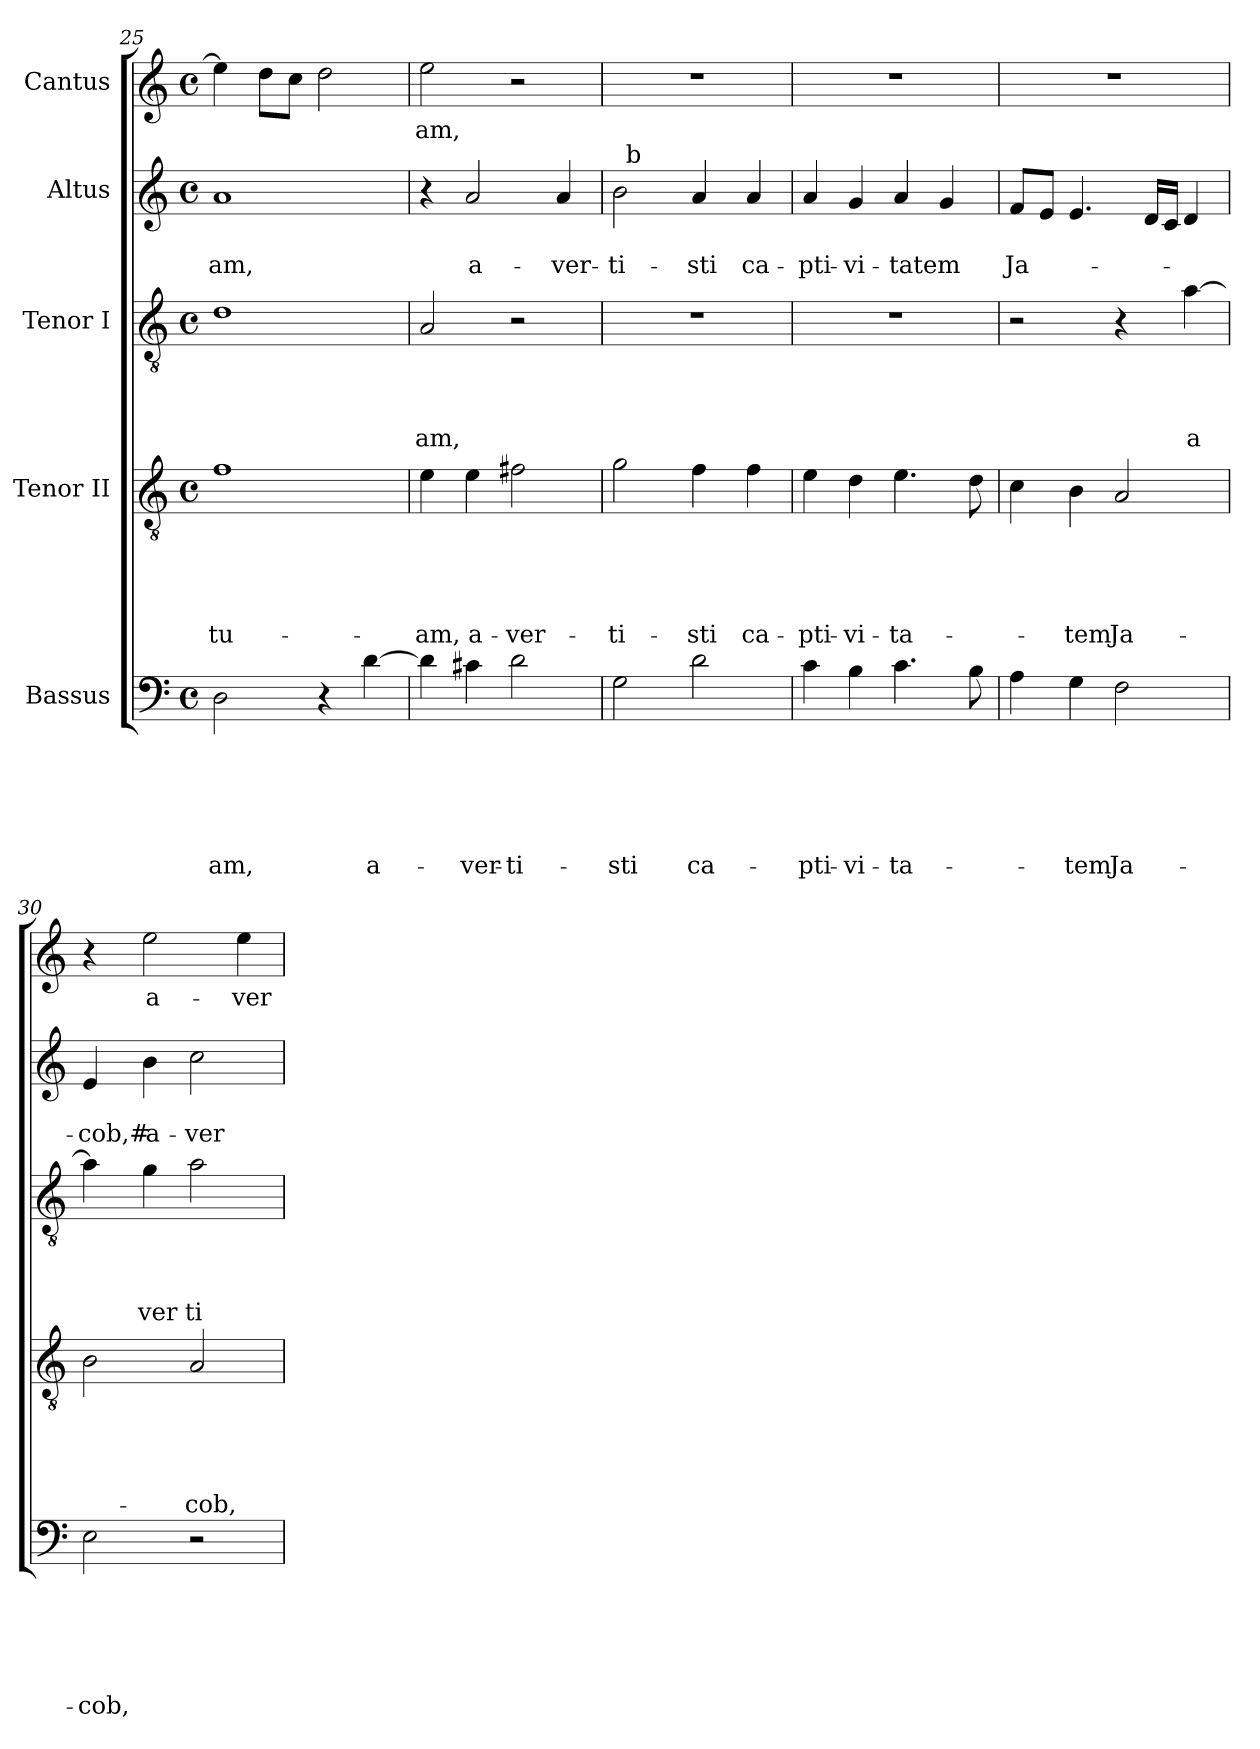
**kern	**text	**text	**text	**text	**text	**text	**kern	**text	**text	**text	**text	**text	**kern	**text	**text	**text	**text	**kern	**text	**text	**kern	**text
*part5	*part5	*part5	*part5	*part5	*part5	*part5	*part4	*part4	*part4	*part4	*part4	*part4	*part3	*part3	*part3	*part3	*part3	*part2	*part2	*part2	*part1	*part1
*staff5	*staff5	*staff5	*staff5	*staff5	*staff5	*staff5	*staff4	*staff4	*staff4	*staff4	*staff4	*staff4	*staff3	*staff3	*staff3	*staff3	*staff3	*staff2	*staff2	*staff2	*staff1	*staff1
*I"Bassus	*	*	*	*	*	*	*I"Tenor II	*	*	*	*	*	*I"Tenor I	*	*	*	*	*I"Altus	*	*	*I"Cantus	*
*clefF4	*	*	*	*	*	*	*clefGv2	*	*	*	*	*	*clefGv2	*	*	*	*	*clefG2	*	*	*clefG2	*
*k[]	*	*	*	*	*	*	*k[]	*	*	*	*	*	*k[]	*	*	*	*	*k[]	*	*	*k[]	*
*C:	*	*	*	*	*	*	*C:	*	*	*	*	*	*C:	*	*	*	*	*C:	*	*	*C:	*
*M4/4	*	*	*	*	*	*	*M4/4	*	*	*	*	*	*M4/4	*	*	*	*	*M4/4	*	*	*M4/4	*
*met(c)	*	*	*	*	*	*	*met(c)	*	*	*	*	*	*met(c)	*	*	*	*	*met(c)	*	*	*met(c)	*
=25	=25	=25	=25	=25	=25	=25	=25	=25	=25	=25	=25	=25	=25	=25	=25	=25	=25	=25	=25	=25	=25	=25
!	!	!	!	!	!	!LO:LY:b	!	!	!	!	!	!LO:LY:b	!	!	!	!	!	!	!	!LO:LY:b	!	!
2D\	.	.	.	.	.	-am,	1f	.	.	.	.	tu-	1d	.	.	.	.	1a	.	-am,	4ee\]	.
.	.	.	.	.	.	.	.	.	.	.	.	.	.	.	.	.	.	.	.	.	8dd\L	.
.	.	.	.	.	.	.	.	.	.	.	.	.	.	.	.	.	.	.	.	.	8cc\J	.
4r	.	.	.	.	.	.	.	.	.	.	.	.	.	.	.	.	.	.	.	.	2dd\	.
!	!	!	!	!	!	!LO:LY:b	!	!	!	!	!	!	!	!	!	!	!	!	!	!	!	!
[>4d\	.	.	.	.	.	a-	.	.	.	.	.	.	.	.	.	.	.	.	.	.	.	.
=26	=26	=26	=26	=26	=26	=26	=26	=26	=26	=26	=26	=26	=26	=26	=26	=26	=26	=26	=26	=26	=26	=26
!	!	!	!	!	!	!	!	!	!	!	!	!LO:LY:b	!	!	!	!	!LO:LY:b	!	!	!	!	!LO:LY:b
4d\]	.	.	.	.	.	.	4e\	.	.	.	.	-am,	2A/	.	.	.	am,	4r	.	.	2ee\	-am,
!	!	!	!	!	!	!LO:LY:b	!	!	!	!	!	!LO:LY:b	!	!	!	!	!	!	!	!LO:LY:b	!	!
4c#X\	.	.	.	.	.	-ver-	4e\	.	.	.	.	a-	.	.	.	.	.	2a/	.	a-	.	.
!	!	!	!	!	!	!LO:LY:b	!	!	!	!	!	!LO:LY:b	!	!	!	!	!	!	!	!	!	!
2d\	.	.	.	.	.	-ti-	2f#X\	.	.	.	.	-ver-	2r	.	.	.	.	.	.	.	2r	.
!	!	!	!	!	!	!	!	!	!	!	!	!	!	!	!	!	!	!	!	!LO:LY:b	!	!
.	.	.	.	.	.	.	.	.	.	.	.	.	.	.	.	.	.	4a/	.	-ver-	.	.
=27	=27	=27	=27	=27	=27	=27	=27	=27	=27	=27	=27	=27	=27	=27	=27	=27	=27	=27	=27	=27	=27	=27
!	!	!	!	!	!	!LO:LY:b	!	!	!	!	!	!LO:LY:b	!	!	!	!	!	!	!	!LO:LY:b	!	!
*	*	*	*	*	*	*	*	*	*	*	*	*	*	*	*	*	*	*^	*	*	*	*
2G\	.	.	.	.	.	-sti	2g\	.	.	.	.	-ti-	1r	.	.	.	.	2b\	32ryy	.	-ti-	1r	.
!	!	!	!	!	!	!	!	!	!	!	!	!	!	!	!	!	!	!	!LO:TX:a:t=b	!	!	!	!
.	.	.	.	.	.	.	.	.	.	.	.	.	.	.	.	.	.	.	2ryy	.	.	.	.
!	!	!	!	!	!	!LO:LY:b	!	!	!	!	!	!LO:LY:b	!	!	!	!	!	!	!	!	!LO:LY:b	!	!
2d\	.	.	.	.	.	ca-	4f\	.	.	.	.	-sti	.	.	.	.	.	4a/	.	.	-sti	.	.
.	.	.	.	.	.	.	.	.	.	.	.	.	.	.	.	.	.	.	4...ryy	.	.	.	.
!	!	!	!	!	!	!	!	!	!	!	!	!LO:LY:b	!	!	!	!	!	!	!	!	!LO:LY:b	!	!
.	.	.	.	.	.	.	4f\	.	.	.	.	ca-	.	.	.	.	.	4a/	.	.	ca-	.	.
=28	=28	=28	=28	=28	=28	=28	=28	=28	=28	=28	=28	=28	=28	=28	=28	=28	=28	=28	=28	=28	=28	=28	=28
!	!	!	!	!	!	!LO:LY:b	!	!	!	!	!	!LO:LY:b	!	!	!	!	!	!	!	!	!LO:LY:b	!	!
*	*	*	*	*	*	*	*	*	*	*	*	*	*	*	*	*	*	*v	*v	*	*	*	*
4c\	.	.	.	.	.	-pti-	4e\	.	.	.	.	-pti-	1r	.	.	.	.	4a/	.	-pti-	1r	.
!	!	!	!	!	!	!LO:LY:b	!	!	!	!	!	!LO:LY:b	!	!	!	!	!	!	!	!LO:LY:b	!	!
4B\	.	.	.	.	.	-vi-	4d\	.	.	.	.	-vi-	.	.	.	.	.	4g/	.	-vi-	.	.
!	!	!	!	!	!	!LO:LY:b	!	!	!	!	!	!LO:LY:b	!	!	!	!	!	!	!	!LO:LY:b	!	!
4.c\	.	.	.	.	.	-ta-	4.e\	.	.	.	.	-ta-	.	.	.	.	.	4a/	.	-tatem	.	.
.	.	.	.	.	.	.	.	.	.	.	.	.	.	.	.	.	.	4g/	.	.	.	.
8B\	.	.	.	.	.	.	8d\	.	.	.	.	.	.	.	.	.	.	.	.	.	.	.
=29	=29	=29	=29	=29	=29	=29	=29	=29	=29	=29	=29	=29	=29	=29	=29	=29	=29	=29	=29	=29	=29	=29
!	!	!	!	!	!	!	!	!	!	!	!	!	!	!	!	!	!	!	!	!LO:LY:b	!	!
4A\	.	.	.	.	.	.	4c\	.	.	.	.	.	2r	.	.	.	.	8f/L	.	Ja-	1r	.
.	.	.	.	.	.	.	.	.	.	.	.	.	.	.	.	.	.	8e/J	.	.	.	.
!	!	!	!	!	!	!LO:LY:b	!	!	!	!	!	!LO:LY:b	!	!	!	!	!	!	!	!	!	!
4G\	.	.	.	.	.	-tem	4B\	.	.	.	.	-tem	.	.	.	.	.	4.e/	.	.	.	.
!	!	!	!	!	!	!LO:LY:b	!	!	!	!	!	!LO:LY:b	!	!	!	!	!	!	!	!	!	!
2F\	.	.	.	.	.	Ja-	2A/	.	.	.	.	Ja-	4r	.	.	.	.	.	.	.	.	.
.	.	.	.	.	.	.	.	.	.	.	.	.	.	.	.	.	.	16d/LL	.	.	.	.
.	.	.	.	.	.	.	.	.	.	.	.	.	.	.	.	.	.	16c/JJ	.	.	.	.
!	!	!	!	!	!	!	!	!	!	!	!	!	!	!	!	!	!LO:LY:b	!	!	!	!	!
.	.	.	.	.	.	.	.	.	.	.	.	.	[>4a\	.	.	.	a	4d/	.	.	.	.
=30	=30	=30	=30	=30	=30	=30	=30	=30	=30	=30	=30	=30	=30	=30	=30	=30	=30	=30	=30	=30	=30	=30
!	!	!	!	!	!	!LO:LY:b	!	!	!	!	!	!	!	!	!	!	!	!	!	!LO:LY:b	!	!
2E\	.	.	.	.	.	-cob,	2B\	.	.	.	.	.	4a\]	.	.	.	.	4e/	.	-cob,#	4r	.
!	!	!	!	!	!	!	!	!	!	!	!	!	!	!	!	!	!LO:LY:b	!	!	!LO:LY:b	!	!LO:LY:b
.	.	.	.	.	.	.	.	.	.	.	.	.	4g\	.	.	.	ver	4b\	.	a-	2ee\	a-
!	!	!	!	!	!	!	!	!	!	!	!	!LO:LY:b	!	!	!	!	!LO:LY:b	!	!	!LO:LY:b	!	!
2r	.	.	.	.	.	.	2A/	.	.	.	.	-cob,	2a\	.	.	.	ti	2cc\	.	-ver-	.	.
!	!	!	!	!	!	!	!	!	!	!	!	!	!	!	!	!	!	!	!	!	!	!LO:LY:b
.	.	.	.	.	.	.	.	.	.	.	.	.	.	.	.	.	.	.	.	.	4ee\	-ver-
=	=	=	=	=	=	=	=	=	=	=	=	=	=	=	=	=	=	=	=	=	=	=
*-	*-	*-	*-	*-	*-	*-	*-	*-	*-	*-	*-	*-	*-	*-	*-	*-	*-	*-	*-	*-	*-	*-
